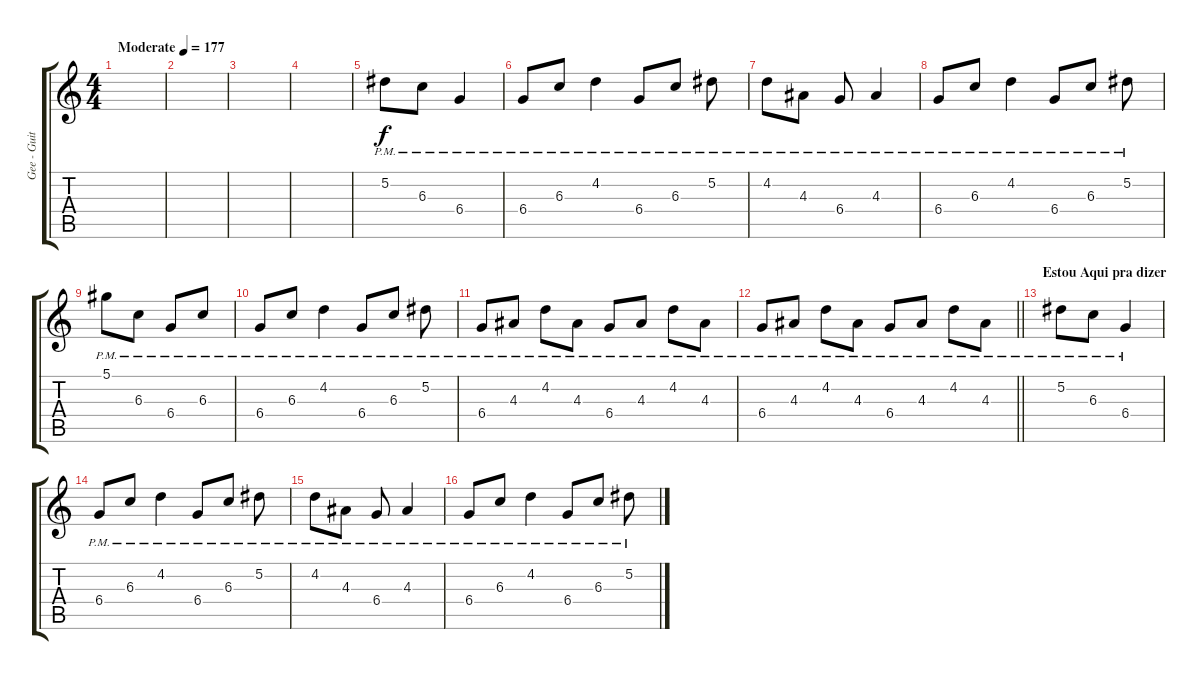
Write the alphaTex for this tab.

\track ("Gee - Guitarra" "Gee - Guit") {instrument distortionguitar}
\staff {score tabs}
\tuning (Eb4 Bb3 Gb3 Db3 Ab2 Eb2) {hide}
\ts (4 4)
\tempo (177 "Moderate")
\clef g2
\ks c
|
|
|
|
5.2{pm}.8 6.3{pm}.8 6.4{pm}.4 |
6.4{pm}.8 6.3{pm}.8 4.2{pm}.4 6.4{pm}.8 6.3{pm}.8 5.2{pm}.8 |
4.2{pm}.8 4.3{pm}.8 6.4{pm}.8 4.3{pm}.4 |
6.4{pm}.8 6.3{pm}.8 4.2{pm}.4 6.4{pm}.8 6.3{pm}.8 5.2{pm}.8 |
5.1{pm}.8 6.3{pm}.8 6.4{pm}.8 6.3{pm}.8 |
6.4{pm}.8 6.3{pm}.8 4.2{pm}.4 6.4{pm}.8 6.3{pm}.8 5.2{pm}.8 |
6.4{pm}.8 4.3{pm}.8 4.2{pm}.8 4.3{pm}.8 6.4{pm}.8 4.3{pm}.8 4.2{pm}.8 4.3{pm}.8 |
\barLineRight lightlight
6.4{pm}.8 4.3{pm}.8 4.2{pm}.8 4.3{pm}.8 6.4{pm}.8 4.3{pm}.8 4.2{pm}.8 4.3{pm}.8 |
\section ("" "Estou Aqui pra dizer")
5.2{pm}.8 6.3{pm}.8 6.4{pm}.4 |
6.4{pm}.8 6.3{pm}.8 4.2{pm}.4 6.4{pm}.8 6.3{pm}.8 5.2{pm}.8 |
4.2{pm}.8 4.3{pm}.8 6.4{pm}.8 4.3{pm}.4 |
6.4{pm}.8 6.3{pm}.8 4.2{pm}.4 6.4{pm}.8 6.3{pm}.8 5.2{pm}.8
